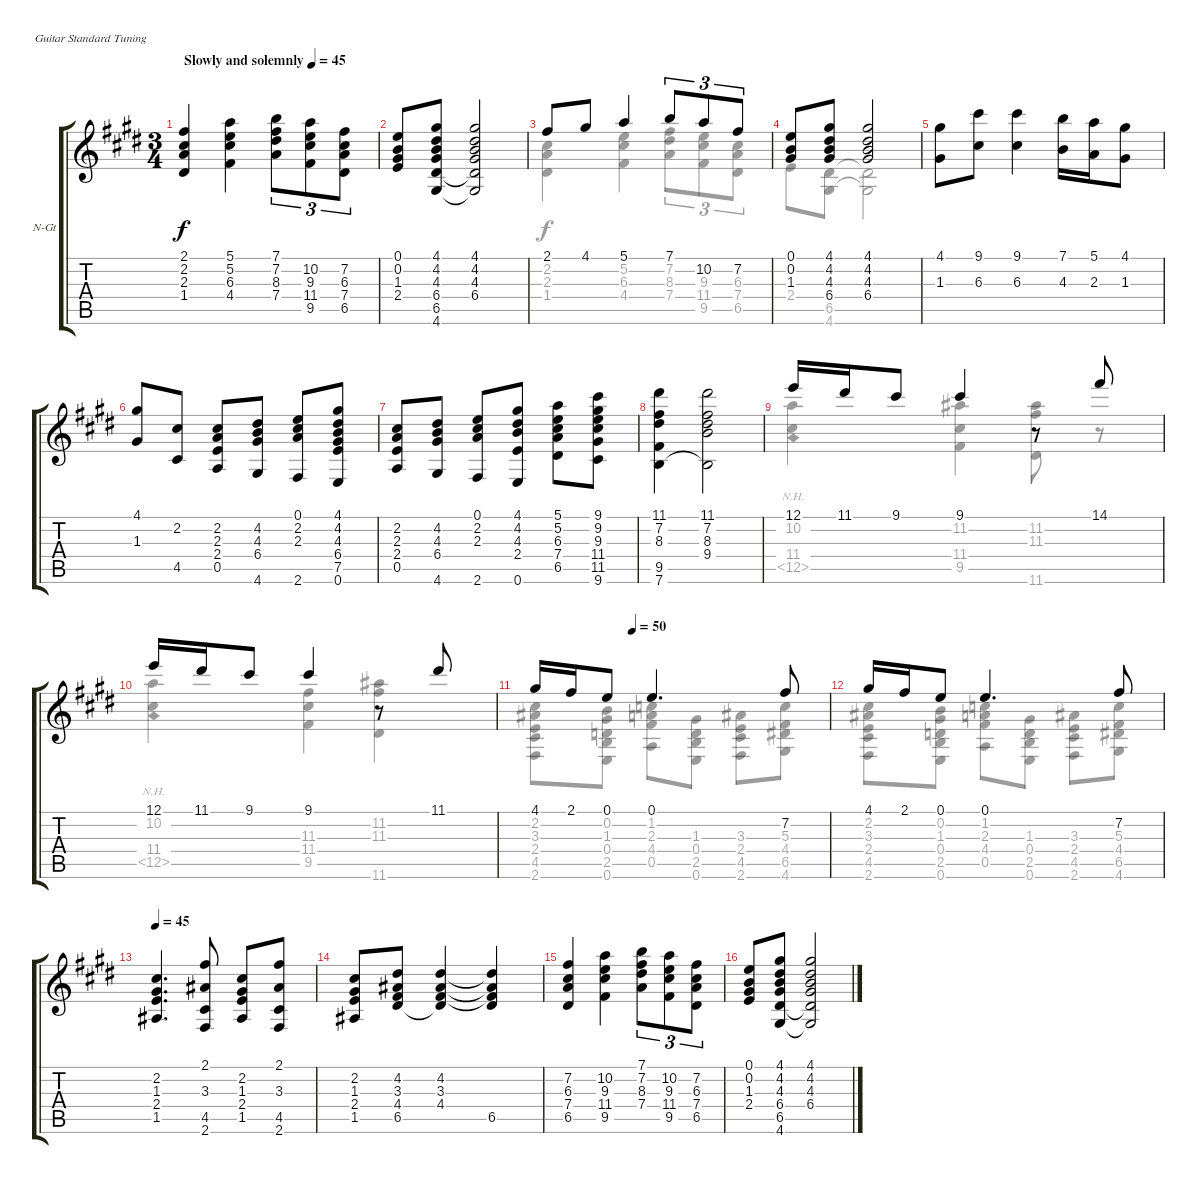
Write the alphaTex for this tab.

\bracketExtendMode groupsimilarinstruments
\firstSystemTrackNameOrientation horizontal
\otherSystemsTrackNameOrientation horizontal
\track ("Piste 1" "N-Gt") {instrument acousticguitarnylon}
\staff {score tabs}
\tuning (E4 B3 G3 D3 A2 E2)
\voice
\ts (3 4)
\beaming (8 2 2 2)
\tempo (45 "Slowly and solemnly")
\clef g2
\ks e
(2.1 2.2 2.3 1.4).4{dy f instrument acousticguitarnylon} (5.1 5.2 6.3 4.4).4 (7.1 7.2 8.3 7.4).8{tu (3 2)} (10.2 9.3 11.4 9.5).8{tu (3 2)} (7.2 6.3 7.4 6.5).8{tu (3 2)} |
(0.1 0.2 1.3 2.4).8 (4.1 4.2 4.3 6.4 6.5 4.6).8 (4.1 4.2 4.3 6.4 6.5{t} 4.6{t}).2 |
2.1.8 4.1.8 5.1.4 7.1.8{tu (3 2)} 10.2.8{tu (3 2)} 7.2.8{tu (3 2)} |
(0.1 0.2 1.3).8 (4.1 4.2 4.3 6.4).8 (4.1 4.2 4.3 6.4).2 |
(4.1 1.3).8 (9.1 6.3).8 (9.1 6.3).4 (7.1 4.3).16 (5.1 2.3).16 (4.1 1.3).8 |
(4.1 1.3).8 (2.2 4.5).8 (2.2 2.3 2.4 0.5).8 (4.2 4.3 6.4 4.6).8 (0.1 2.2 2.3 2.6).8 (4.1 4.2 4.3 6.4 7.5 0.6).8 |
(2.2 2.3 2.4 0.5).8 (4.2 4.3 6.4 4.6).8 (0.1 2.2 2.3 2.6).8 (4.1 4.2 4.3 2.4 0.6).8 (5.1 5.2 6.3 7.4 6.5).8 (9.1 9.2 9.3 11.4 11.5 9.6).8 |
(11.1 7.2 8.3 9.5 7.6).4 (11.1 7.2 8.3 9.4 7.6{t}).2 |
12.1.16 11.1.16 9.1.8 9.1.4 r.8 14.1.8 |
12.1.16 11.1.16 9.1.8 9.1.4 r.8 11.1.8 |
\tempo (50 0.333333)
4.1.16 2.1.16 0.1.8 0.1.4{d} 7.2.8 |
4.1.16 2.1.16 0.1.8 0.1.4{d} 7.2.8 |
\tempo 45
(2.2 1.3 2.4 1.5).4{d} (2.1 3.3 4.5 2.6).8 (2.2 1.3 2.4 1.5).8 (2.1 3.3 4.5 2.6).8 |
(2.2 1.3 2.4 1.5).8 (4.2 3.3 4.4 6.5).8 (4.2 3.3 4.4 6.5{t}).4 (4.2{t} 3.3{t} 4.4{t} 6.5).4 |
(7.2 6.3 7.4 6.5).4 (10.2 9.3 11.4 9.5).4 (7.1 7.2 8.3 7.4).8{tu (3 2)} (10.2 9.3 11.4 9.5).8{tu (3 2)} (7.2 6.3 7.4 6.5).8{tu (3 2)} |
(0.1 0.2 1.3 2.4).8 (4.1 4.2 4.3 6.4 6.5 4.6).8 (4.1 4.2 4.3 6.4 6.5{t} 4.6{t}).2
\voice
\clef g2
\ottava regular
\simile none
\ks e
|
|
(2.2 2.3 1.4).4 (5.2 6.3 4.4).4 (7.2 8.3 7.4).8{tu (3 2)} (9.3 11.4 9.5).8{tu (3 2)} (6.3 7.4 6.5).8{tu (3 2)} |
2.4.8 (6.5 4.6).8 (6.5{t} 4.6{t}).2 |
|
|
|
|
(10.2 11.4 12.5{nh}).4 (11.2 11.4 9.5).4 (11.2 11.3 11.6).8 r.8 |
(10.2 11.4 12.5{nh}).4 (11.3 11.4 9.5).4 (11.2 11.3 11.6).4 |
(2.2 3.3 2.4 4.5 2.6).8 (0.2 1.3 0.4 2.5 0.6).8 (1.2 2.3 4.4 0.5).8 (1.3 0.4 2.5 0.6).8 (3.3 2.4 4.5 2.6).8 (5.3 4.4 6.5 4.6).8 |
(2.2 3.3 2.4 4.5 2.6).8 (0.2 1.3 0.4 2.5 0.6).8 (1.2 2.3 4.4 0.5).8 (1.3 0.4 2.5 0.6).8 (3.3 2.4 4.5 2.6).8 (5.3 4.4 6.5 4.6).8 |
|
|
|
